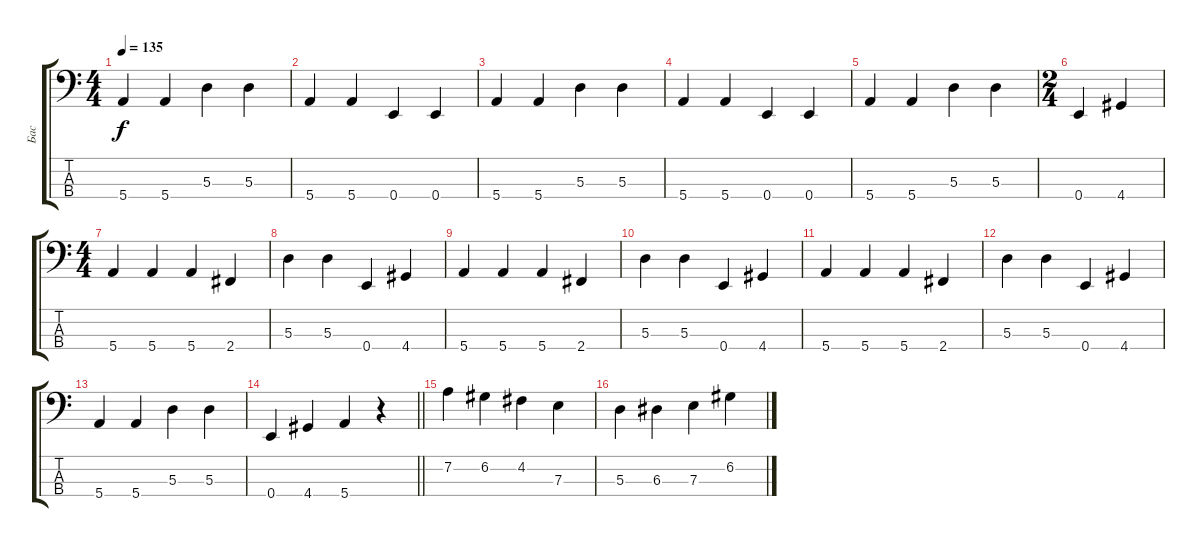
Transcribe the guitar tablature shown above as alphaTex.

\track ("Бас" "Бас") {instrument electricbasspick}
\staff {score tabs}
\tuning (G2 D2 A1 E1) {hide}
\ts (4 4)
\tempo 135
\clef f4
\ks c
5.4.4{dy f} 5.4.4 5.3.4 5.3.4 |
5.4.4 5.4.4 0.4.4 0.4.4 |
5.4.4 5.4.4 5.3.4 5.3.4 |
5.4.4 5.4.4 0.4.4 0.4.4 |
5.4.4 5.4.4 5.3.4 5.3.4 |
\ts (2 4)
0.4.4 4.4.4 |
\ts (4 4)
5.4.4 5.4.4 5.4.4 2.4.4 |
5.3.4 5.3.4 0.4.4 4.4.4 |
5.4.4 5.4.4 5.4.4 2.4.4 |
5.3.4 5.3.4 0.4.4 4.4.4 |
5.4.4 5.4.4 5.4.4 2.4.4 |
5.3.4 5.3.4 0.4.4 4.4.4 |
5.4.4 5.4.4 5.3.4 5.3.4 |
\barLineRight lightlight
0.4.4 4.4.4 5.4.4 r.4 |
7.2.4 6.2.4 4.2.4 7.3.4 |
5.3.4 6.3.4 7.3.4 6.2.4
